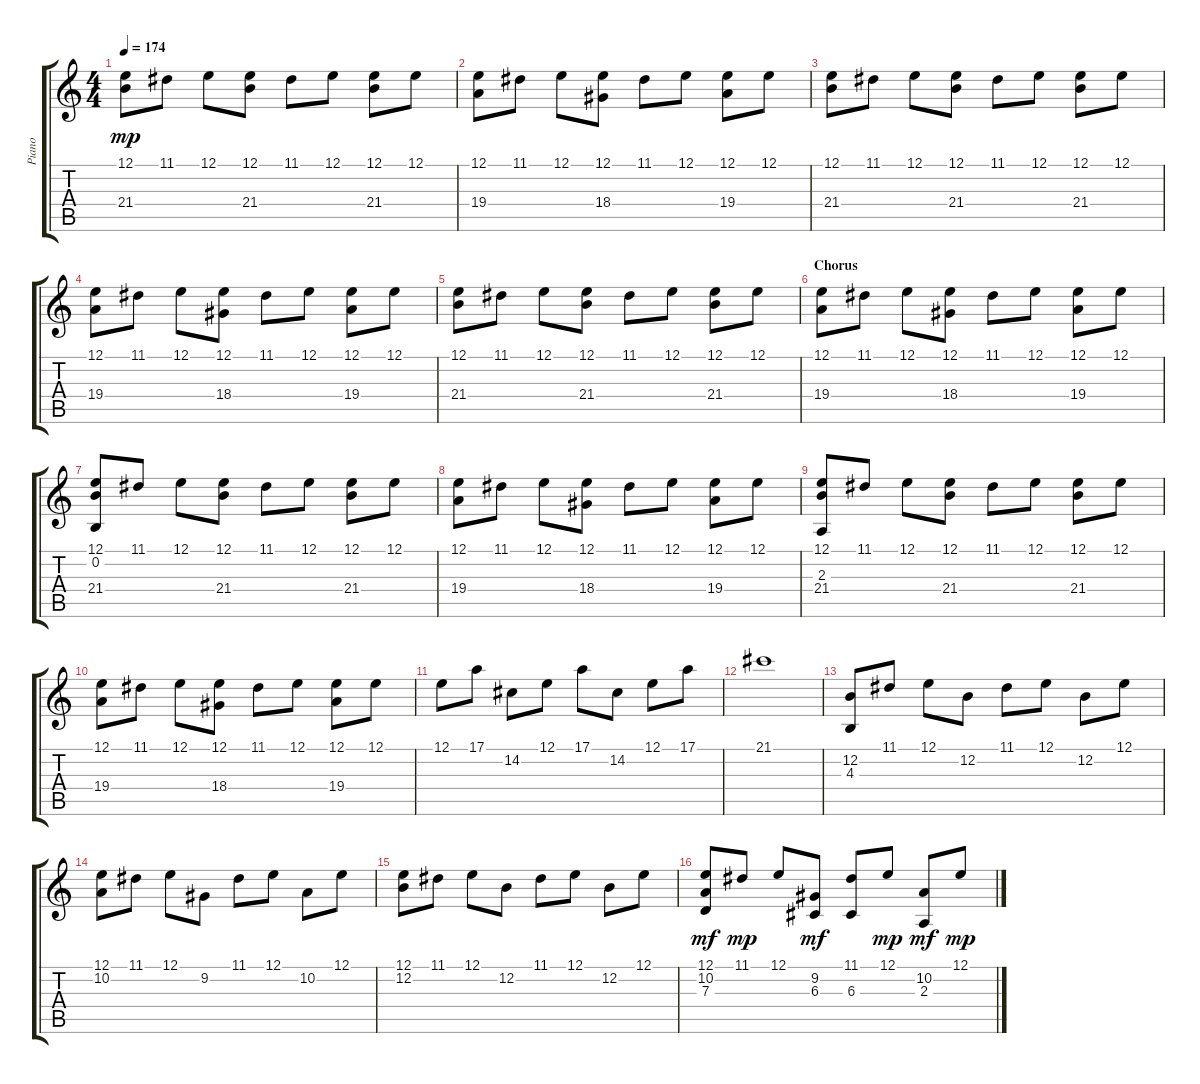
\track ("Piano" "Piano") {instrument acousticgrandpiano}
\staff {score tabs}
\tuning (E4 B3 G3 D3 A2 E2) {hide}
\ts (4 4)
\tempo 174
\clef g2
\ks c
(12.1 21.4).8{dy mp} 11.1.8 12.1.8 (12.1 21.4).8 11.1.8 12.1.8 (12.1 21.4).8 12.1.8 |
(12.1 19.4).8 11.1.8 12.1.8 (12.1 18.4).8 11.1.8 12.1.8 (12.1 19.4).8 12.1.8 |
(12.1 21.4).8 11.1.8 12.1.8 (12.1 21.4).8 11.1.8 12.1.8 (12.1 21.4).8 12.1.8 |
(12.1 19.4).8 11.1.8 12.1.8 (12.1 18.4).8 11.1.8 12.1.8 (12.1 19.4).8 12.1.8 |
(12.1 21.4).8 11.1.8 12.1.8 (12.1 21.4).8 11.1.8 12.1.8 (12.1 21.4).8 12.1.8 |
\section ("" "Chorus")
(12.1 19.4).8 11.1.8 12.1.8 (12.1 18.4).8 11.1.8 12.1.8 (12.1 19.4).8 12.1.8 |
(12.1 0.2 21.4).8 11.1.8 12.1.8 (12.1 21.4).8 11.1.8 12.1.8 (12.1 21.4).8 12.1.8 |
(12.1 19.4).8 11.1.8 12.1.8 (12.1 18.4).8 11.1.8 12.1.8 (12.1 19.4).8 12.1.8 |
(12.1 2.3 21.4).8 11.1.8 12.1.8 (12.1 21.4).8 11.1.8 12.1.8 (12.1 21.4).8 12.1.8 |
(12.1 19.4).8 11.1.8 12.1.8 (12.1 18.4).8 11.1.8 12.1.8 (12.1 19.4).8 12.1.8 |
12.1.8 17.1.8 14.2.8 12.1.8 17.1.8 14.2.8 12.1.8 17.1.8 |
21.1.1 |
(12.2 4.3).8 11.1.8 12.1.8 12.2.8 11.1.8 12.1.8 12.2.8 12.1.8 |
(12.1 10.2).8 11.1.8 12.1.8 9.2.8 11.1.8 12.1.8 10.2.8 12.1.8 |
(12.1 12.2).8 11.1.8 12.1.8 12.2.8 11.1.8 12.1.8 12.2.8 12.1.8 |
(12.1 10.2 7.3).8{dy mf} 11.1.8{dy mp} 12.1.8 (9.2 6.3).8{dy mf} (11.1 6.3).8 12.1.8{dy mp} (10.2 2.3).8{dy mf} 12.1.8{dy mp}
